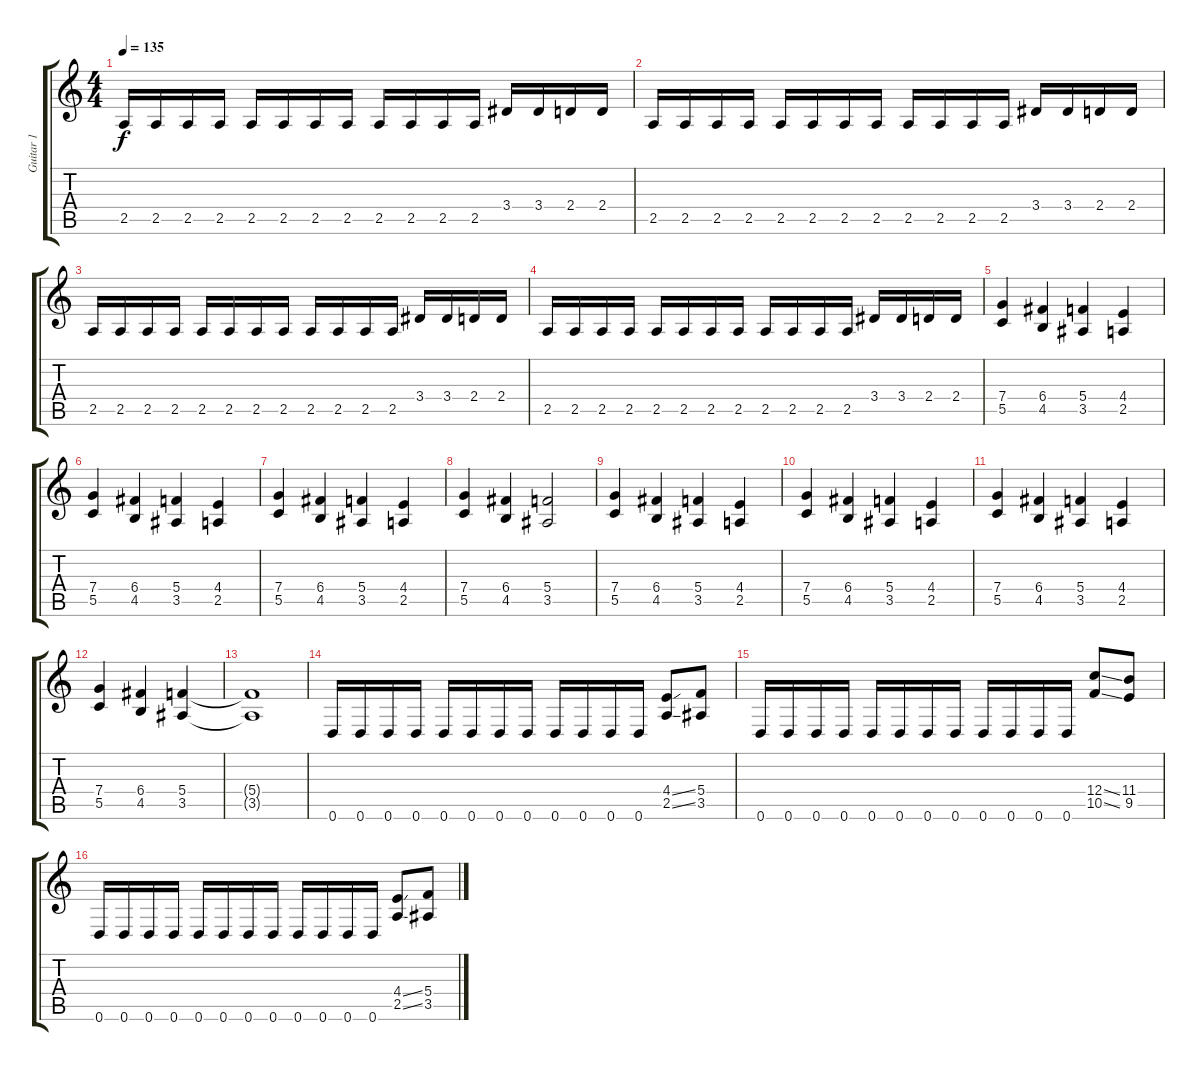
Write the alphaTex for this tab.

\track ("Guitar 1" "Guitar 1") {instrument distortionguitar}
\staff {score tabs}
\tuning (D4 A3 F3 C3 G2 D2) {hide}
\ts (4 4)
\tempo 135
\clef g2
\ks c
2.5.16{dy f} 2.5.16 2.5.16 2.5.16 2.5.16 2.5.16 2.5.16 2.5.16 2.5.16 2.5.16 2.5.16 2.5.16 3.4.16 3.4.16 2.4.16 2.4.16 |
2.5.16 2.5.16 2.5.16 2.5.16 2.5.16 2.5.16 2.5.16 2.5.16 2.5.16 2.5.16 2.5.16 2.5.16 3.4.16 3.4.16 2.4.16 2.4.16 |
2.5.16 2.5.16 2.5.16 2.5.16 2.5.16 2.5.16 2.5.16 2.5.16 2.5.16 2.5.16 2.5.16 2.5.16 3.4.16 3.4.16 2.4.16 2.4.16 |
2.5.16 2.5.16 2.5.16 2.5.16 2.5.16 2.5.16 2.5.16 2.5.16 2.5.16 2.5.16 2.5.16 2.5.16 3.4.16 3.4.16 2.4.16 2.4.16 |
(7.4 5.5).4 (6.4 4.5).4 (5.4 3.5).4 (4.4 2.5).4 |
(7.4 5.5).4 (6.4 4.5).4 (5.4 3.5).4 (4.4 2.5).4 |
(7.4 5.5).4 (6.4 4.5).4 (5.4 3.5).4 (4.4 2.5).4 |
(7.4 5.5).4 (6.4 4.5).4 (5.4 3.5).2 |
(7.4 5.5).4 (6.4 4.5).4 (5.4 3.5).4 (4.4 2.5).4 |
(7.4 5.5).4 (6.4 4.5).4 (5.4 3.5).4 (4.4 2.5).4 |
(7.4 5.5).4 (6.4 4.5).4 (5.4 3.5).4 (4.4 2.5).4 |
(7.4 5.5).4 (6.4 4.5).4 (5.4 3.5).4 |
(5.4{t} 3.5{t}).1 |
0.6.16 0.6.16 0.6.16 0.6.16 0.6.16 0.6.16 0.6.16 0.6.16 0.6.16 0.6.16 0.6.16 0.6.16 (4.4{ss} 2.5{ss}).8 (5.4 3.5).8 |
0.6.16 0.6.16 0.6.16 0.6.16 0.6.16 0.6.16 0.6.16 0.6.16 0.6.16 0.6.16 0.6.16 0.6.16 (12.4{ss} 10.5{ss}).8 (11.4 9.5).8 |
0.6.16 0.6.16 0.6.16 0.6.16 0.6.16 0.6.16 0.6.16 0.6.16 0.6.16 0.6.16 0.6.16 0.6.16 (4.4{ss} 2.5{ss}).8 (5.4 3.5).8
